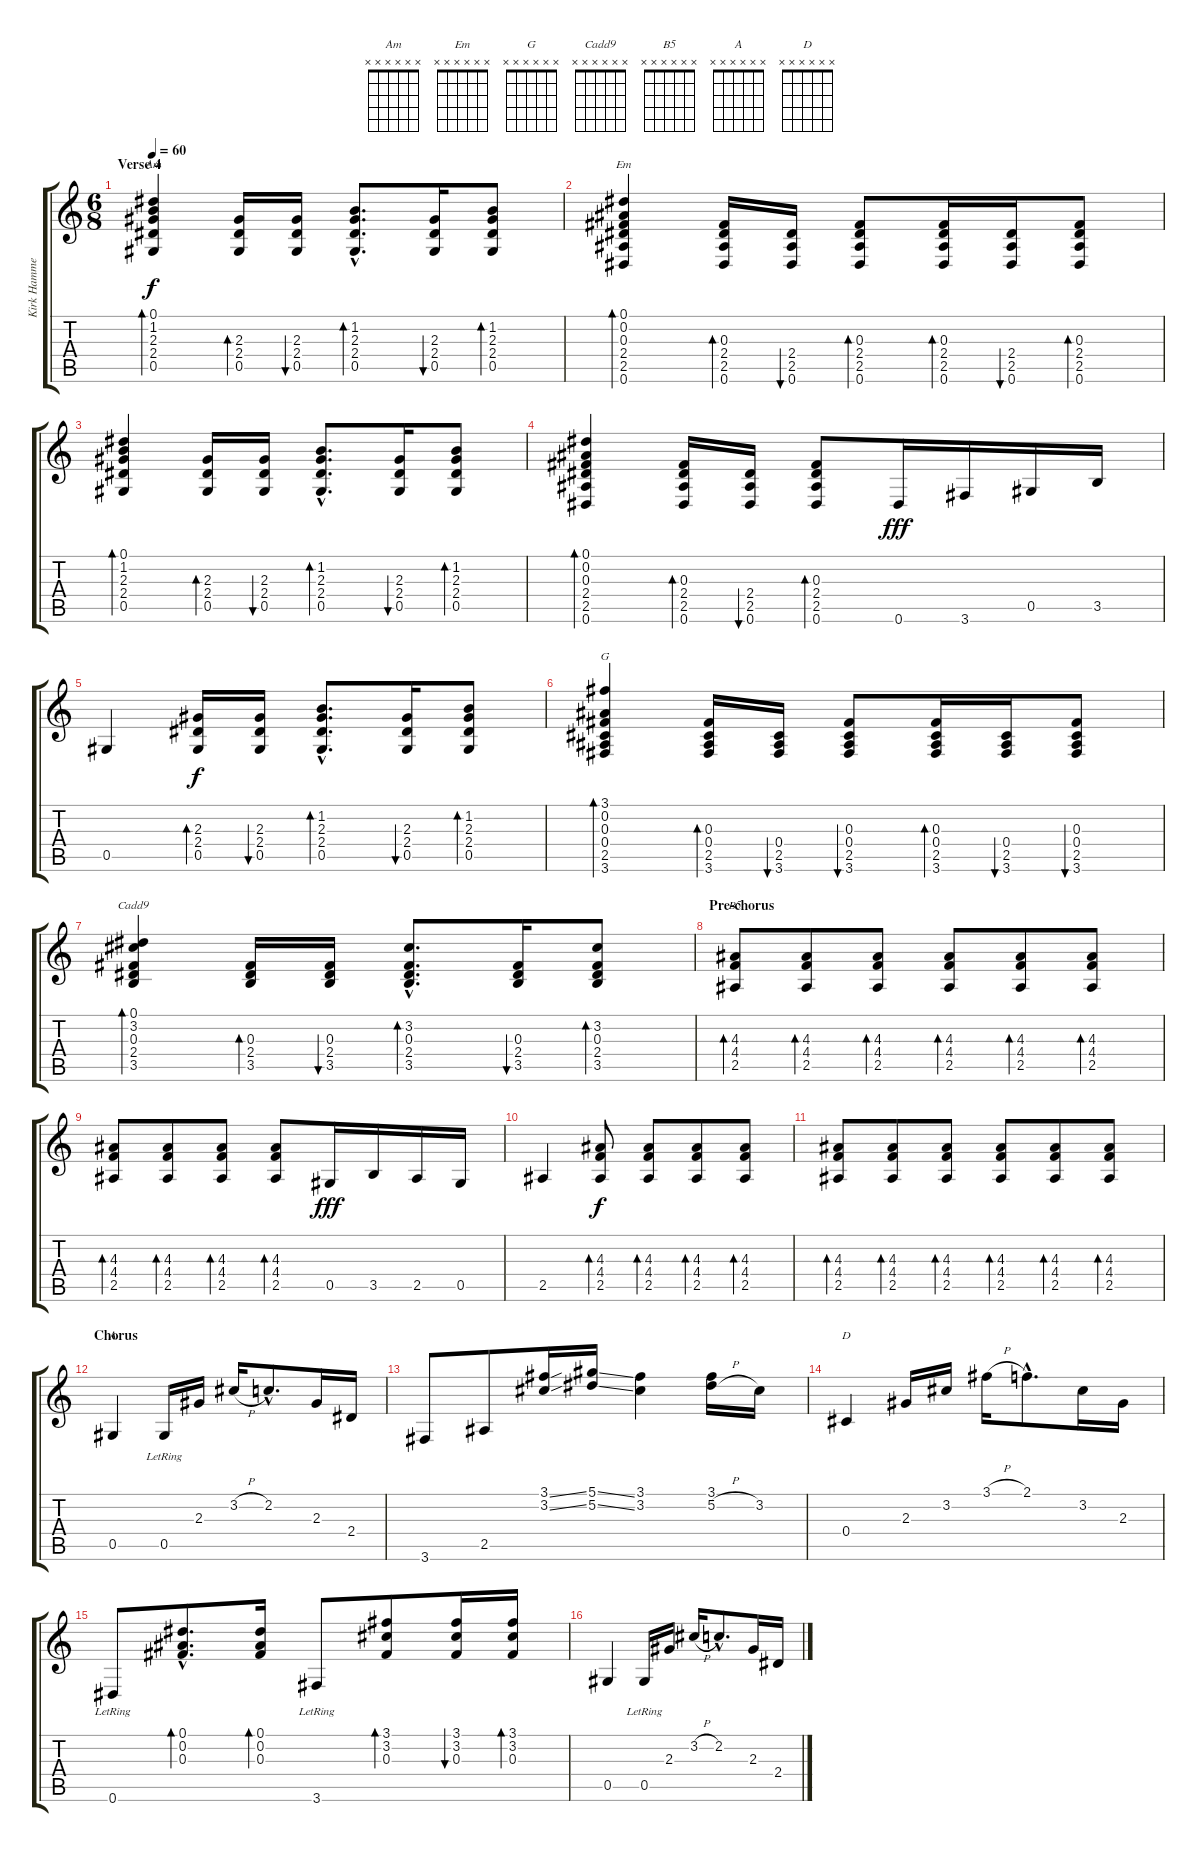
\track ("Kirk Hammett" "Kirk Hamme") {instrument electricguitarclean}
\staff {score tabs}
\tuning (Eb4 Bb3 Gb3 Db3 Ab2 Eb2) {hide}
\chord ("Am" x x x x x x)
\chord ("Em" x x x x x x)
\chord ("G" x x x x x x)
\chord ("Cadd9" x x x x x x)
\chord ("B5" x x x x x x)
\chord ("A" x x x x x x)
\chord ("D" x x x x x x)
\ts (6 8)
\section ("" "Verse 4")
\tempo 60
\clef g2
\ks c
(0.1 1.2 2.3 2.4 0.5).4{bd 60 ch "Am" dy f} (2.3 2.4 0.5).16{bd 60} (2.3 2.4 0.5).16{bu 60} (1.2{hac} 2.3{hac} 2.4{hac} 0.5{hac}).8{d bd 60} (2.3 2.4 0.5).16{bu 60} (1.2 2.3 2.4 0.5).8{bd 60} |
(0.1 0.2 0.3 2.4 2.5 0.6).4{bd 60 ch "Em"} (0.3 2.4 2.5 0.6).16{bd 60} (2.4 2.5 0.6).16{bu 60} (0.3 2.4 2.5 0.6).8{bd 60} (0.3 2.4 2.5 0.6).16{bd 60} (2.4 2.5 0.6).16{bu 60} (0.3 2.4 2.5 0.6).8{bd 60} |
(0.1 1.2 2.3 2.4 0.5).4{bd 60} (2.3 2.4 0.5).16{bd 60} (2.3 2.4 0.5).16{bu 60} (1.2{hac} 2.3{hac} 2.4{hac} 0.5{hac}).8{d bd 60} (2.3 2.4 0.5).16{bu 60} (1.2 2.3 2.4 0.5).8{bd 60} |
(0.1 0.2 0.3 2.4 2.5 0.6).4{bd 60} (0.3 2.4 2.5 0.6).16{bd 60} (2.4 2.5 0.6).16{bu 60} (0.3 2.4 2.5 0.6).8{bd 60} 0.6.16{dy fff} 3.6.16 0.5.16 3.5.16 |
0.5.4 (2.3 2.4 0.5).16{bd 60 dy f} (2.3 2.4 0.5).16{bu 60} (1.2{hac} 2.3{hac} 2.4{hac} 0.5{hac}).8{d bd 60} (2.3 2.4 0.5).16{bu 60} (1.2 2.3 2.4 0.5).8{bd 60} |
(3.1 0.2 0.3 0.4 2.5 3.6).4{bd 60 ch "G"} (0.3 0.4 2.5 3.6).16{bd 60} (0.4 2.5 3.6).16{bu 60} (0.3 0.4 2.5 3.6).8{bu 60} (0.3 0.4 2.5 3.6).16{bd 60} (0.4 2.5 3.6).16{bu 60} (0.3 0.4 2.5 3.6).8{bu 60} |
(0.1 3.2 0.3 2.4 3.5).4{bd 60 ch "Cadd9"} (0.3 2.4 3.5).16{bd 60} (0.3 2.4 3.5).16{bu 60} (3.2{hac} 0.3{hac} 2.4{hac} 3.5{hac}).8{d bd 60} (0.3 2.4 3.5).16{bu 60} (3.2 0.3 2.4 3.5).8{bd 60} |
\section ("" "Pre-chorus")
(4.3 4.4 2.5).8{bd 60 ch "B5"} (4.3 4.4 2.5).8{bd 60} (4.3 4.4 2.5).8{bd 60} (4.3 4.4 2.5).8{bd 60} (4.3 4.4 2.5).8{bd 60} (4.3 4.4 2.5).8{bd 60} |
(4.3 4.4 2.5).8{bd 60} (4.3 4.4 2.5).8{bd 60} (4.3 4.4 2.5).8{bd 60} (4.3 4.4 2.5).8{bd 60} 0.5.16{dy fff} 3.5.16 2.5.16 0.5.16 |
2.5.4 (4.3 4.4 2.5).8{bd 60 dy f} (4.3 4.4 2.5).8{bd 60} (4.3 4.4 2.5).8{bd 60} (4.3 4.4 2.5).8{bd 60} |
(4.3 4.4 2.5).8{bd 60} (4.3 4.4 2.5).8{bd 60} (4.3 4.4 2.5).8{bd 60} (4.3 4.4 2.5).8{bd 60} (4.3 4.4 2.5).8{bd 60} (4.3 4.4 2.5).8{bd 60} |
\section ("" "Chorus")
0.5.4{ch "A"} 0.5{lr}.16 2.3.16 3.2{h}.16 2.2{hac}.8{d} 2.3.16 2.4.16 |
3.6.8 2.5.8 (3.1{ss} 3.2{ss}).16 (5.1{ss} 5.2{ss}).16 (3.1 3.2).4 (3.1 5.2{h}).16 3.2.16 |
0.4.4{ch "D"} 2.3.16 3.2.16 3.1{h}.16 2.1{hac}.8{d} 3.2.16 2.3.16 |
0.6{lr}.8 (0.1{hac} 0.2{hac} 0.3{hac}).8{d bd 60} (0.1 0.2 0.3).16{bd 60} 3.6{lr}.8 (3.1 3.2 0.3).8{bd 60} (3.1 3.2 0.3).16{bu 60} (3.1 3.2 0.3).16{bd 60} |
0.5.4 0.5{lr}.16 2.3.16 3.2{h}.16 2.2{hac}.8{d} 2.3.16 2.4.16
